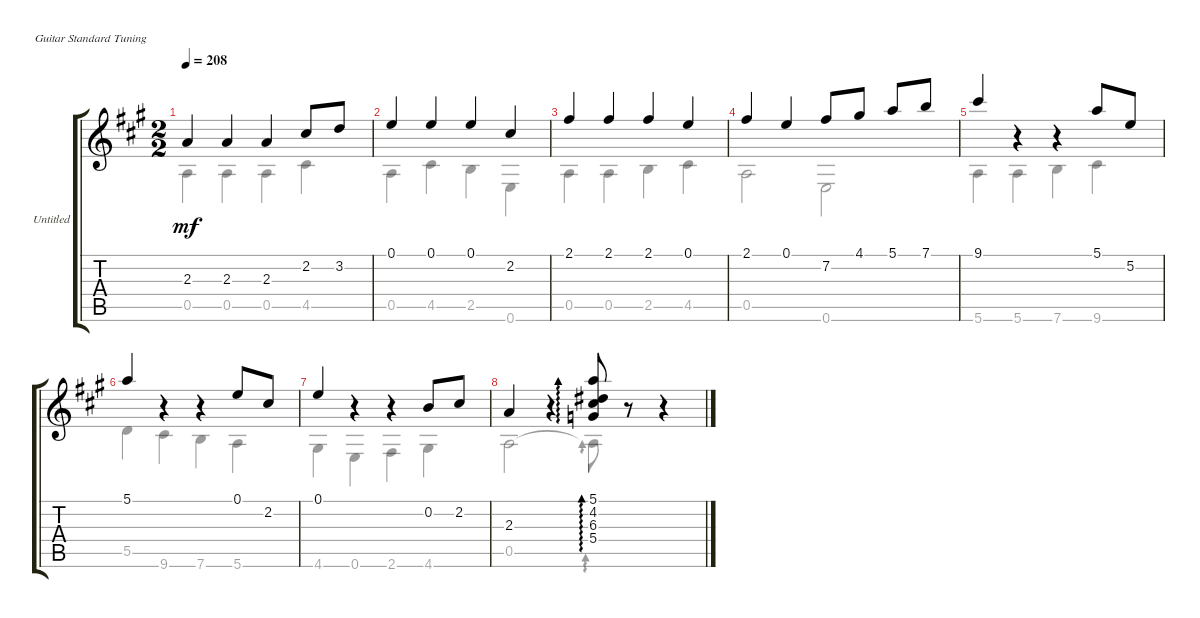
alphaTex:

\bracketExtendMode groupsimilarinstruments
\firstSystemTrackNameOrientation horizontal
\otherSystemsTrackNameOrientation horizontal
\track ("Untitled" "Untitled") {instrument acousticguitarsteel}
\staff {score tabs}
\tuning (E4 B3 G3 D3 A2 E2)
\voice
\ts (2 2)
\section ("" "")
\tempo 208
\clef g2
\ks a
2.3.4{dy mf} 2.3.4 2.3.4 2.2.8 3.2.8 |
0.1.4 0.1.4 0.1.4 2.2.4 |
2.1.4 2.1.4 2.1.4 0.1.4 |
2.1.4 0.1.4 7.2.8 4.1.8 5.1.8 7.1.8 |
9.1.4 r.4 r.4 5.1.8 5.2.8 |
5.1.4 r.4 r.4 0.1.8 2.2.8 |
0.1.4 r.4 r.4 0.2.8 2.2.8 |
2.3.4 r.4 (5.1 4.2 6.3 5.4).8{ad 0} r.8 r.4
\voice
\clef g2
\ottava regular
\simile none
\ks a
0.5.4{dy mf} 0.5.4 0.5.4 4.5.4 |
0.5.4 4.5.4 2.5.4 0.6.4 |
0.5.4 0.5.4 2.5.4 4.5.4 |
0.5.2 0.6.2 |
5.6.4 5.6.4 7.6.4 9.6.4 |
5.5.4 9.6.4 7.6.4 5.6.4 |
4.6.4 0.6.4 2.6.4 4.6.4 |
0.5.2 0.5{t}.8{ad 0} r.8 r.4
